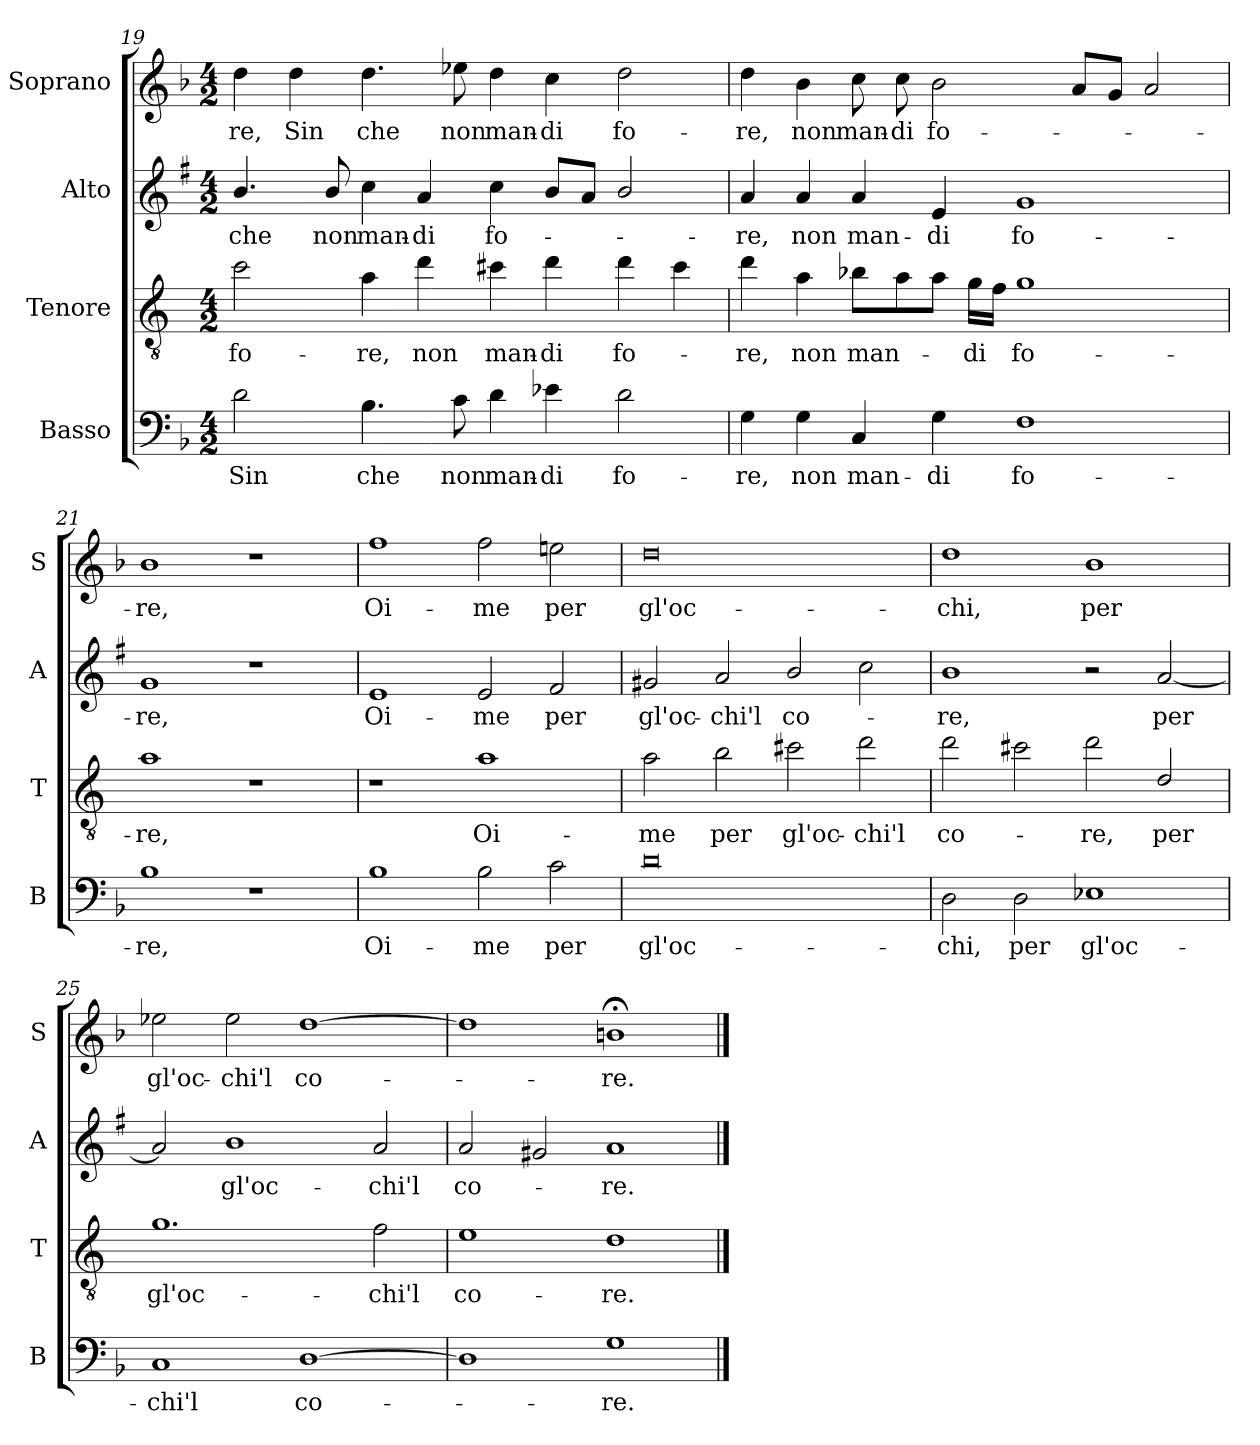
**kern	**text	**kern	**text	**kern	**text	**kern	**text
*part4	*part4	*part3	*part3	*part2	*part2	*part1	*part1
*staff4	*staff4	*staff3	*staff3	*staff2	*staff2	*staff1	*staff1
*I"Basso	*	*I"Tenore	*	*I"Alto	*	*I"Soprano	*
*I'B	*	*I'T	*	*I'A	*	*I'S	*
*clefF4	*	*clefGv2	*	*clefG2	*	*clefG2	*
*	*	*ITrd4c7	*	*ITrd1c2	*	*	*
*k[b-]	*	*k[b-]	*	*k[b-]	*	*k[b-]	*
*F:	*	*F:	*	*F:	*	*F:	*
*M4/2	*	*M4/2	*	*M4/2	*	*M4/2	*
=19	=19	=19	=19	=19	=19	=19	=19
!	!LO:LY:b	!	!LO:LY:b	!	!LO:LY:b	!	!LO:LY:b
2d\	Sin	2f\	fo-	4.a/	che	4dd\	-re,
!	!	!	!	!	!	!	!LO:LY:b
.	.	.	.	.	.	4dd\	Sin
!	!	!	!	!	!LO:LY:b	!	!
.	.	.	.	8a/	non	.	.
!	!LO:LY:b	!	!LO:LY:b	!	!LO:LY:b	!	!LO:LY:b
4.B-\	che	4d\	-re,	4b-\	man-	4.dd\	che
!	!	!	!LO:LY:b	!	!LO:LY:b	!	!
.	.	4g\	non	4g/	-di	.	.
!	!LO:LY:b	!	!	!	!	!	!LO:LY:b
8c\	non	.	.	.	.	8ee-X\	non
!	!LO:LY:b	!	!LO:LY:b	!	!LO:LY:b	!	!LO:LY:b
4d\	man-	4f#X\	man-	4b-\	fo-	4dd\	man-
!	!LO:LY:b	!	!LO:LY:b	!	!	!	!LO:LY:b
4e-X\	-di	4g\	-di	8a/L	.	4cc\	-di
.	.	.	.	8g/J	.	.	.
!	!LO:LY:b	!	!LO:LY:b	!	!	!	!LO:LY:b
2d\	fo-	4g\	fo-	2a/	.	2dd\	fo-
.	.	4f#\	.	.	.	.	.
!!LO:LB:g=z
=20	=20	=20	=20	=20	=20	=20	=20
!	!LO:LY:b	!	!LO:LY:b	!	!LO:LY:b	!	!LO:LY:b
4G\	-re,	4g\	-re,	4g/	-re,	4dd\	-re,
!	!LO:LY:b	!	!LO:LY:b	!	!LO:LY:b	!	!LO:LY:b
4G\	non	4d\	non	4g/	non	4b-\	non
!	!LO:LY:b	!	!LO:LY:b	!	!LO:LY:b	!	!LO:LY:b
4C/	man-	8e-X\L	man-	4g/	man-	8cc\	man-
!	!	!	!	!	!	!	!LO:LY:b
.	.	8d\	.	.	.	8cc\	-di
!	!LO:LY:b	!	!	!	!LO:LY:b	!	!LO:LY:b
4G\	-di	8d\J	.	4d/	-di	2b-\	fo-
!	!	!	!LO:LY:b	!	!	!	!
.	.	16c\LL	-di	.	.	.	.
.	.	16B-\JJ	.	.	.	.	.
!	!LO:LY:b	!	!LO:LY:b	!	!LO:LY:b	!	!
1F	fo-	1c	fo-	1f	fo-	.	.
.	.	.	.	.	.	8a/L	.
.	.	.	.	.	.	8g/J	.
.	.	.	.	.	.	2a/	.
=21	=21	=21	=21	=21	=21	=21	=21
!	!LO:LY:b	!	!LO:LY:b	!	!LO:LY:b	!	!LO:LY:b
1B-	-re,	1d	-re,	1f	-re,	1b-	-re,
1r	.	1r	.	1r	.	1r	.
=22	=22	=22	=22	=22	=22	=22	=22
!	!LO:LY:b	!	!	!	!LO:LY:b	!	!LO:LY:b
1B-	Oi-	1r	.	1d	Oi-	1ff	Oi-
!	!LO:LY:b	!	!LO:LY:b	!	!LO:LY:b	!	!LO:LY:b
2B-\	-me	1d	Oi-	2d/	-me	2ff\	-me
!	!LO:LY:b	!	!	!	!LO:LY:b	!	!LO:LY:b
2c\	per	.	.	2e/	per	2eeni\	per
!!LO:LB:g=z
=23	=23	=23	=23	=23	=23	=23	=23
!	!LO:LY:b	!	!LO:LY:b	!	!LO:LY:b	!	!LO:LY:b
0d	gl'oc-	2d\	-me	2f#X/	gl'oc-	0dd	gl'oc-
!	!	!	!LO:LY:b	!	!LO:LY:b	!	!
.	.	2e\	per	2g/	-chi'l	.	.
!	!	!	!LO:LY:b	!	!LO:LY:b	!	!
.	.	2f#X\	gl'oc-	2a/	co-	.	.
!	!	!	!LO:LY:b	!	!	!	!
.	.	2g\	-chi'l	2b-\	.	.	.
=24	=24	=24	=24	=24	=24	=24	=24
!	!LO:LY:b	!	!LO:LY:b	!	!LO:LY:b	!	!LO:LY:b
2D\	-chi,	2g\	co-	1a	-re,	1dd	-chi,
!	!LO:LY:b	!	!	!	!	!	!
2D\	per	2f#X\	.	.	.	.	.
!	!LO:LY:b	!	!LO:LY:b	!	!	!	!LO:LY:b
1E-X	gl'oc-	2g\	-re,	2r	.	1b-	per
!	!	!	!LO:LY:b	!	!LO:LY:b	!	!
.	.	2G/	per	[2g/	per	.	.
=25	=25	=25	=25	=25	=25	=25	=25
!	!LO:LY:b	!	!LO:LY:b	!	!	!	!LO:LY:b
1C	-chi'l	1.c	gl'oc-	2g/]	.	2ee-X\	gl'oc-
!	!	!	!	!	!LO:LY:b	!	!LO:LY:b
.	.	.	.	1a	gl'oc-	2ee-\	-chi'l
!	!LO:LY:b	!	!	!	!	!	!LO:LY:b
[1D	co-	.	.	.	.	[1dd	co-
!	!	!	!LO:LY:b	!	!LO:LY:b	!	!
.	.	2B-\	-chi'l	2g/	-chi'l	.	.
=26	=26	=26	=26	=26	=26	=26	=26
!	!	!	!LO:LY:b	!	!LO:LY:b	!	!
1D]	.	1A	co-	2g/	co-	1dd]	.
.	.	.	.	2f#X/	.	.	.
!	!LO:LY:b	!	!LO:LY:b	!	!LO:LY:b	!	!LO:LY:b
1G	-re.	1G	-re.	1g	-re.	1bn;<	-re.
==	==	==	==	==	==	==	==
*-	*-	*-	*-	*-	*-	*-	*-
